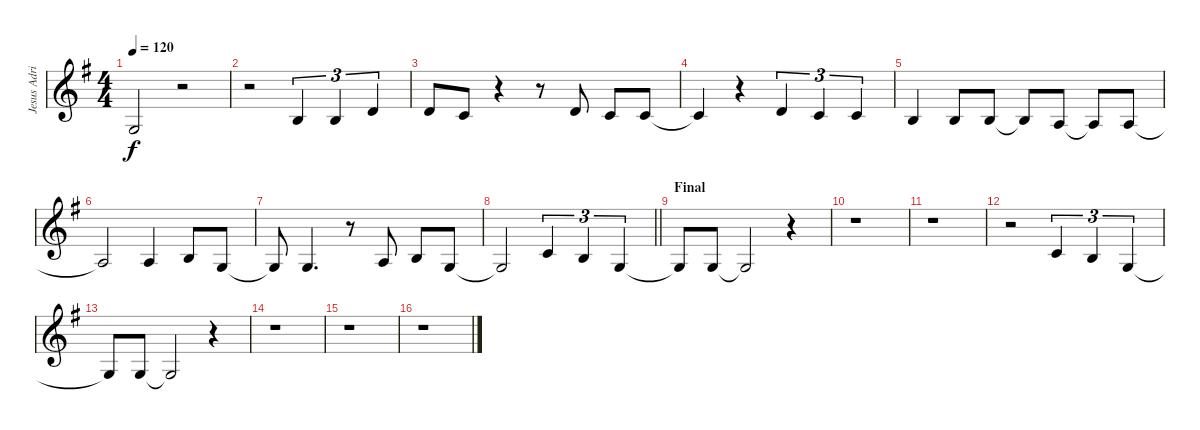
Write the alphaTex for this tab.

\track ("Jesus Adrian Romero" "Jesus Adri") {instrument flute}
\staff {score}
\tuning (E4 B3 G3 D3 A2 E2) {hide}
\ts (4 4)
\tempo 120
\clef g2
\ks g
0.3{t}.2{dy f} r.2 |
r.2 0.2.4{tu (3 2)} 0.2.4{tu (3 2)} 3.2.4{tu (3 2)} |
3.2.8 1.2.8 r.4 r.8 3.2.8 1.2.8 1.2.8 |
1.2{t}.4 r.4 3.2.4{tu (3 2)} 1.2.4{tu (3 2)} 1.2.4{tu (3 2)} |
0.2.4 0.2.8 0.2.8 0.2{t}.8 2.3.8 2.3{t}.8 2.3.8 |
2.3{t}.2 2.3.4 0.2.8 0.3.8 |
0.3{t}.8 0.3.4{d} r.8 2.3.8 0.2.8 0.3.8 |
\barLineRight lightlight
0.3{t}.2 1.2.4{tu (3 2)} 0.2.4{tu (3 2)} 0.3.4{tu (3 2)} |
\section ("" "Final")
0.3{t}.8 0.3.8 0.3{t}.2 r.4 |
r.1 |
r.1 |
r.2 1.2.4{tu (3 2)} 0.2.4{tu (3 2)} 0.3.4{tu (3 2)} |
0.3{t}.8 0.3.8 0.3{t}.2 r.4 |
r.1 |
r.1 |
r.1
